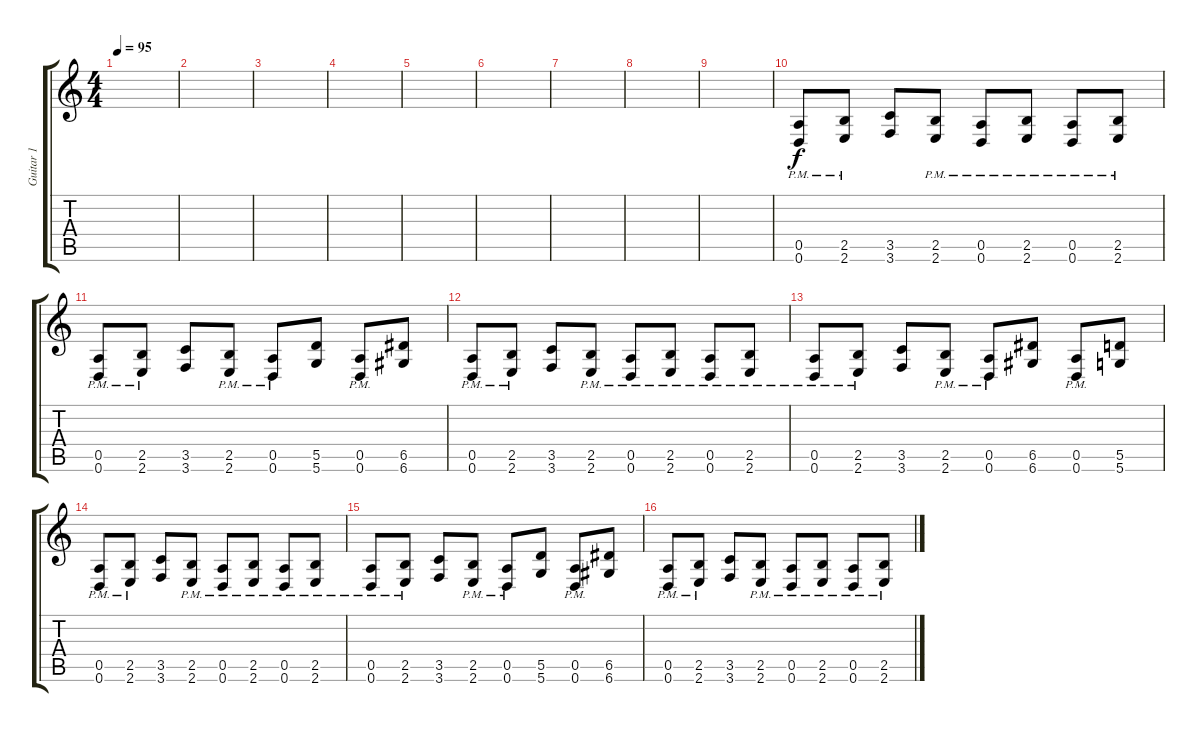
\track ("Guitar 1" "Guitar 1") {instrument distortionguitar}
\staff {score tabs}
\tuning (E4 B3 G3 D3 A2 D2) {hide}
\ts (4 4)
\tempo 95
\clef g2
\ks c
|
|
|
|
|
|
|
|
|
(0.5{pm} 0.6{pm}).8{volume 8} (2.5{pm} 2.6{pm}).8 (3.5 3.6).8 (2.5{pm} 2.6{pm}).8 (0.5{pm} 0.6{pm}).8 (2.5{pm} 2.6{pm}).8 (0.5{pm} 0.6{pm}).8 (2.5{pm} 2.6{pm}).8 |
(0.5{pm} 0.6{pm}).8 (2.5{pm} 2.6{pm}).8 (3.5 3.6).8 (2.5{pm} 2.6{pm}).8 (0.5{pm} 0.6{pm}).8 (5.5 5.6).8 (0.5{pm} 0.6{pm}).8 (6.5 6.6).8 |
(0.5{pm} 0.6{pm}).8 (2.5{pm} 2.6{pm}).8 (3.5 3.6).8 (2.5{pm} 2.6{pm}).8 (0.5{pm} 0.6{pm}).8 (2.5{pm} 2.6{pm}).8 (0.5{pm} 0.6{pm}).8 (2.5{pm} 2.6{pm}).8 |
(0.5{pm} 0.6{pm}).8 (2.5{pm} 2.6{pm}).8 (3.5 3.6).8 (2.5{pm} 2.6{pm}).8 (0.5{pm} 0.6{pm}).8 (6.5 6.6).8 (0.5{pm} 0.6{pm}).8 (5.5 5.6).8 |
(0.5{pm} 0.6{pm}).8{volume 16} (2.5{pm} 2.6{pm}).8 (3.5 3.6).8 (2.5{pm} 2.6{pm}).8 (0.5{pm} 0.6{pm}).8 (2.5{pm} 2.6{pm}).8 (0.5{pm} 0.6{pm}).8 (2.5{pm} 2.6{pm}).8 |
(0.5{pm} 0.6{pm}).8 (2.5{pm} 2.6{pm}).8 (3.5 3.6).8 (2.5{pm} 2.6{pm}).8 (0.5{pm} 0.6{pm}).8 (5.5 5.6).8 (0.5{pm} 0.6{pm}).8 (6.5 6.6).8 |
(0.5{pm} 0.6{pm}).8 (2.5{pm} 2.6{pm}).8 (3.5 3.6).8 (2.5{pm} 2.6{pm}).8 (0.5{pm} 0.6{pm}).8 (2.5{pm} 2.6{pm}).8 (0.5{pm} 0.6{pm}).8 (2.5{pm} 2.6{pm}).8
